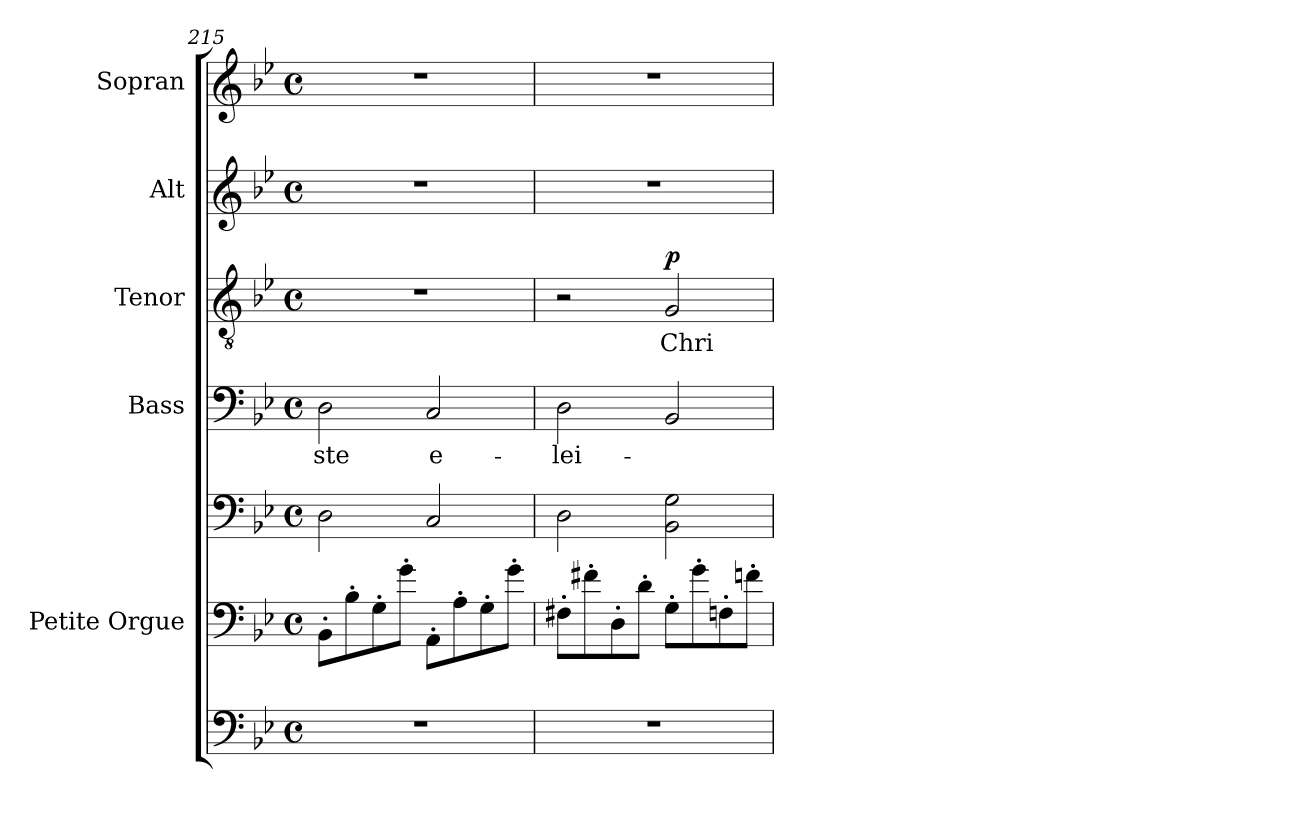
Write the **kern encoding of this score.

**kern	**kern	**kern	**kern	**text	**kern	**text	**dynam	**kern	**kern
*part6	*part5	*part5	*part4	*part4	*part3	*part3	*part3	*part2	*part1
*staff7	*staff6	*staff5	*staff4	*staff4	*staff3	*staff3	*staff3	*staff2	*staff1
*	*I"Petite Orgue	*	*I"Bass	*	*I"Tenor	*	*	*I"Alt	*I"Sopran
*	*I'Org. 1	*	*I'B.	*	*I'T.	*	*	*I'A.	*I'S.
*clefF4	*clefF4	*clefF4	*clefF4	*	*clefGv2	*	*	*clefG2	*clefG2
*k[b-e-]	*k[b-e-]	*k[b-e-]	*k[b-e-]	*	*k[b-e-]	*	*	*k[b-e-]	*k[b-e-]
*B-:	*B-:	*B-:	*B-:	*	*B-:	*	*	*B-:	*B-:
*M4/4	*M4/4	*M4/4	*M4/4	*	*M4/4	*	*	*M4/4	*M4/4
*met(c)	*met(c)	*met(c)	*met(c)	*	*met(c)	*	*	*met(c)	*met(c)
=215	=215	=215	=215	=215	=215	=215	=215	=215	=215
!	!	!	!	!LO:LY:b	!	!	!	!	!
1r	8BB-'>\L	2D\	2D\	-ste	1r	.	.	1r	1r
.	8B-'>\	.	.	.	.	.	.	.	.
.	8G'>\	.	.	.	.	.	.	.	.
.	8g'>\J	.	.	.	.	.	.	.	.
!	!	!	!	!LO:LY:b	!	!	!	!	!
.	8AA'>\L	2C/	2C/	e-	.	.	.	.	.
.	8A'>\	.	.	.	.	.	.	.	.
.	8G'>\	.	.	.	.	.	.	.	.
.	8g'>\J	.	.	.	.	.	.	.	.
=216	=216	=216	=216	=216	=216	=216	=216	=216	=216
!	!	!	!	!LO:LY:b	!	!	!	!	!
1r	8F#X'>\L	2D\	2D\	-lei-	2r	.	.	1r	1r
.	8f#X'>\	.	.	.	.	.	.	.	.
.	8D'>\	.	.	.	.	.	.	.	.
.	8d'>\J	.	.	.	.	.	.	.	.
!	!	!	!	!	!	!LO:LY:b	!LO:DY:a	!	!
.	8G'>\L	2BB-\ 2G\	2BB-/	.	2G/	Chri-	p	.	.
.	8g'>\	.	.	.	.	.	.	.	.
.	8Fn'>\	.	.	.	.	.	.	.	.
.	8fn'>\J	.	.	.	.	.	.	.	.
=	=	=	=	=	=	=	=	=	=
*-	*-	*-	*-	*-	*-	*-	*-	*-	*-
